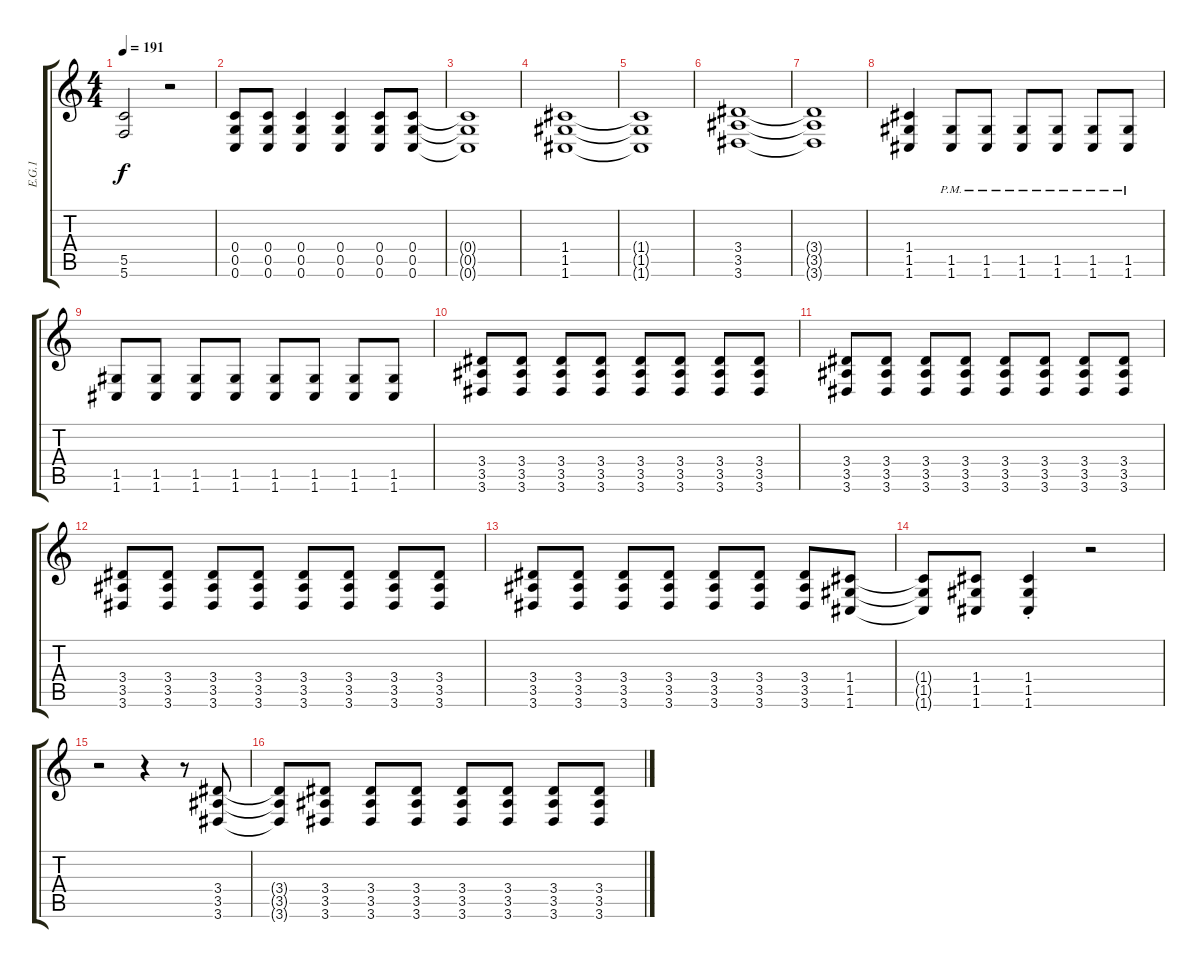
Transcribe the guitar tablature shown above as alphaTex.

\track ("E.G.1" "E.G.1") {instrument distortionguitar}
\staff {score tabs}
\tuning (D4 A3 F3 C3 G2 C2) {hide}
\ts (4 4)
\tempo 191
\clef g2
\ks c
(5.5{t} 5.6{t}).2{dy f} r.2 |
(0.4 0.5 0.6).8 (0.4 0.5 0.6).8 (0.4 0.5 0.6).4 (0.4 0.5 0.6).4 (0.4 0.5 0.6).8 (0.4 0.5 0.6).8 |
(0.4{t} 0.5{t} 0.6{t}).1 |
(1.4 1.5 1.6).1 |
(1.4{t} 1.5{t} 1.6{t}).1 |
(3.4 3.5 3.6).1 |
(3.4{t} 3.5{t} 3.6{t}).1 |
(1.4 1.5 1.6).4 (1.5{pm} 1.6{pm}).8 (1.5{pm} 1.6{pm}).8 (1.5{pm} 1.6{pm}).8 (1.5{pm} 1.6{pm}).8 (1.5{pm} 1.6{pm}).8 (1.5{pm} 1.6{pm}).8 |
(1.5 1.6).8 (1.5 1.6).8 (1.5 1.6).8 (1.5 1.6).8 (1.5 1.6).8 (1.5 1.6).8 (1.5 1.6).8 (1.5 1.6).8 |
(3.4 3.5 3.6).8 (3.4 3.5 3.6).8 (3.4 3.5 3.6).8 (3.4 3.5 3.6).8 (3.4 3.5 3.6).8 (3.4 3.5 3.6).8 (3.4 3.5 3.6).8 (3.4 3.5 3.6).8 |
(3.4 3.5 3.6).8 (3.4 3.5 3.6).8 (3.4 3.5 3.6).8 (3.4 3.5 3.6).8 (3.4 3.5 3.6).8 (3.4 3.5 3.6).8 (3.4 3.5 3.6).8 (3.4 3.5 3.6).8 |
(3.4 3.5 3.6).8 (3.4 3.5 3.6).8 (3.4 3.5 3.6).8 (3.4 3.5 3.6).8 (3.4 3.5 3.6).8 (3.4 3.5 3.6).8 (3.4 3.5 3.6).8 (3.4 3.5 3.6).8 |
(3.4 3.5 3.6).8 (3.4 3.5 3.6).8 (3.4 3.5 3.6).8 (3.4 3.5 3.6).8 (3.4 3.5 3.6).8 (3.4 3.5 3.6).8 (3.4 3.5 3.6).8 (1.4 1.5 1.6).8 |
(1.4{t} 1.5{t} 1.6{t}).8 (1.4 1.5 1.6).8 (1.4{st} 1.5{st} 1.6{st}).4 r.2 |
r.2 r.4 r.8 (3.4 3.5 3.6).8 |
(3.4{t} 3.5{t} 3.6{t}).8 (3.4 3.5 3.6).8 (3.4 3.5 3.6).8 (3.4 3.5 3.6).8 (3.4 3.5 3.6).8 (3.4 3.5 3.6).8 (3.4 3.5 3.6).8 (3.4 3.5 3.6).8
